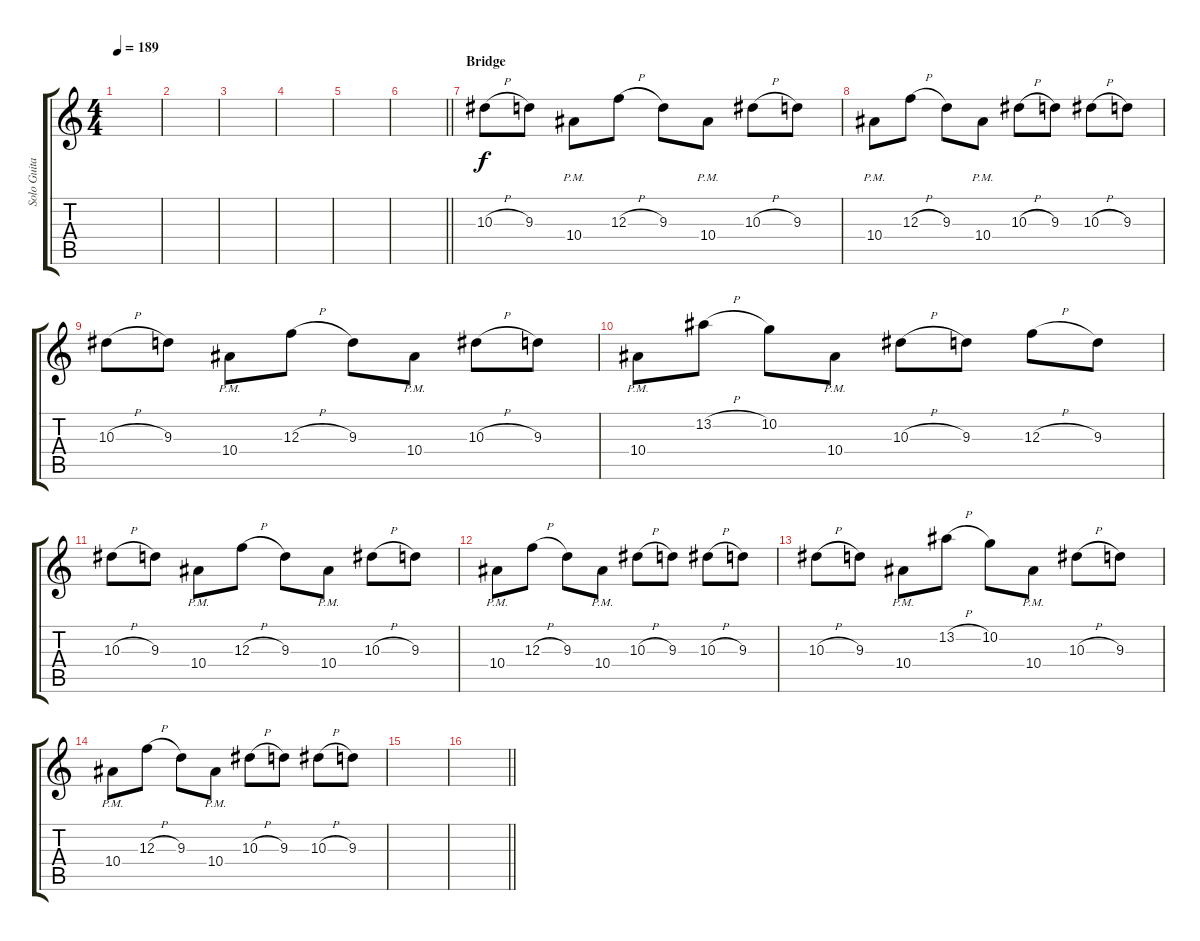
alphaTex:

\track ("Solo Guitar" "Solo Guita") {instrument distortionguitar}
\staff {score tabs}
\tuning (D4 A3 F3 C3 G2 C2) {hide}
\ts (4 4)
\tempo 189
\clef g2
\ks c
|
|
|
|
|
\barLineRight lightlight
|
\section ("" "Bridge")
10.3{h}.8 9.3.8 10.4{pm}.8 12.3{h}.8 9.3.8 10.4{pm}.8 10.3{h}.8 9.3.8 |
10.4{pm}.8 12.3{h}.8 9.3.8 10.4{pm}.8 10.3{h}.8 9.3.8 10.3{h}.8 9.3.8 |
10.3{h}.8 9.3.8 10.4{pm}.8 12.3{h}.8 9.3.8 10.4{pm}.8 10.3{h}.8 9.3.8 |
10.4{pm}.8 13.2{h}.8 10.2.8 10.4{pm}.8 10.3{h}.8 9.3.8 12.3{h}.8 9.3.8 |
10.3{h}.8 9.3.8 10.4{pm}.8 12.3{h}.8 9.3.8 10.4{pm}.8 10.3{h}.8 9.3.8 |
10.4{pm}.8 12.3{h}.8 9.3.8 10.4{pm}.8 10.3{h}.8 9.3.8 10.3{h}.8 9.3.8 |
10.3{h}.8 9.3.8 10.4{pm}.8 13.2{h}.8 10.2.8 10.4{pm}.8 10.3{h}.8 9.3.8 |
10.4{pm}.8 12.3{h}.8 9.3.8 10.4{pm}.8 10.3{h}.8 9.3.8 10.3{h}.8 9.3.8 |
|
\barLineRight lightlight
